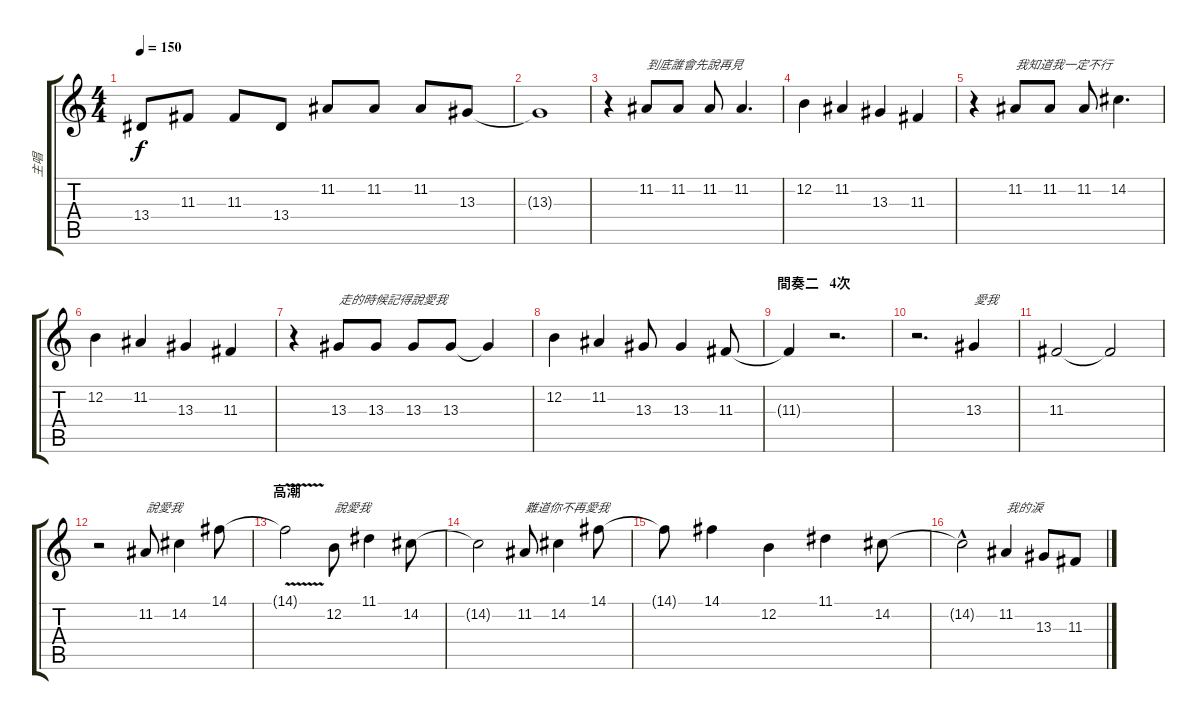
\track ("主唱" "主唱") {instrument accordion}
\staff {score tabs}
\tuning (E4 B3 G3 D3 A2 E2) {hide}
\ts (4 4)
\tempo 150
\clef g2
\ks c
13.4.8{dy f} 11.3.8 11.3.8 13.4.8 11.2.8 11.2.8 11.2.8 13.3.8 |
13.3{t}.1 |
r.4 11.2.8{txt "到底誰會先說再見"} 11.2.8 11.2.8 11.2.4{d} |
12.2.4 11.2.4 13.3.4 11.3.4 |
r.4 11.2.8{txt "我知道我一定不行"} 11.2.8 11.2.8 14.2.4{d} |
12.2.4 11.2.4 13.3.4 11.3.4 |
r.4 13.3.8{txt "走的時候記得說愛我"} 13.3.8 13.3.8 13.3.8 13.3{t}.4 |
12.2.4 11.2.4 13.3.8 13.3.4 11.3.8 |
\section ("" "間奏二   4次")
11.3{t}.4 r.2{d} |
r.2{d} 13.3.4{txt "愛我"} |
11.3.2 11.3{t}.2 |
r.2 11.2.8{txt "說愛我"} 14.2.4 14.1.8 |
\section ("" "高潮")
14.1{v t}.2 12.2.8{txt "說愛我"} 11.1.4 14.2.8 |
14.2{t}.2 11.2.8{txt "難道你不再愛我"} 14.2.4 14.1.8 |
14.1{t}.8 14.1.4 12.2.4 11.1.4 14.2.8 |
14.2{hac t}.2 11.2.4{txt "我的淚"} 13.3.8 11.3.8
